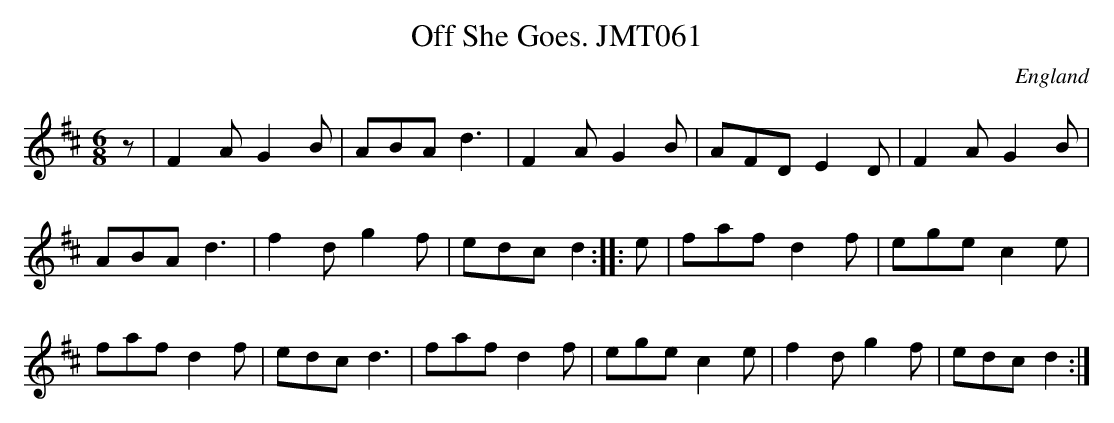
X:1
T:Off She Goes. JMT061
M:6/8
L:1/8
O:England
K:D
z|F2AG2B|ABAd3|F2AG2B|AFDE2D|F2AG2B|!ABAd3|f2dg2f|edcd2:|
|:e|fafd2f|egec2e|!fafd2f|edcd3|fafd2f|egec2e|f2dg2f|edcd2:|]
